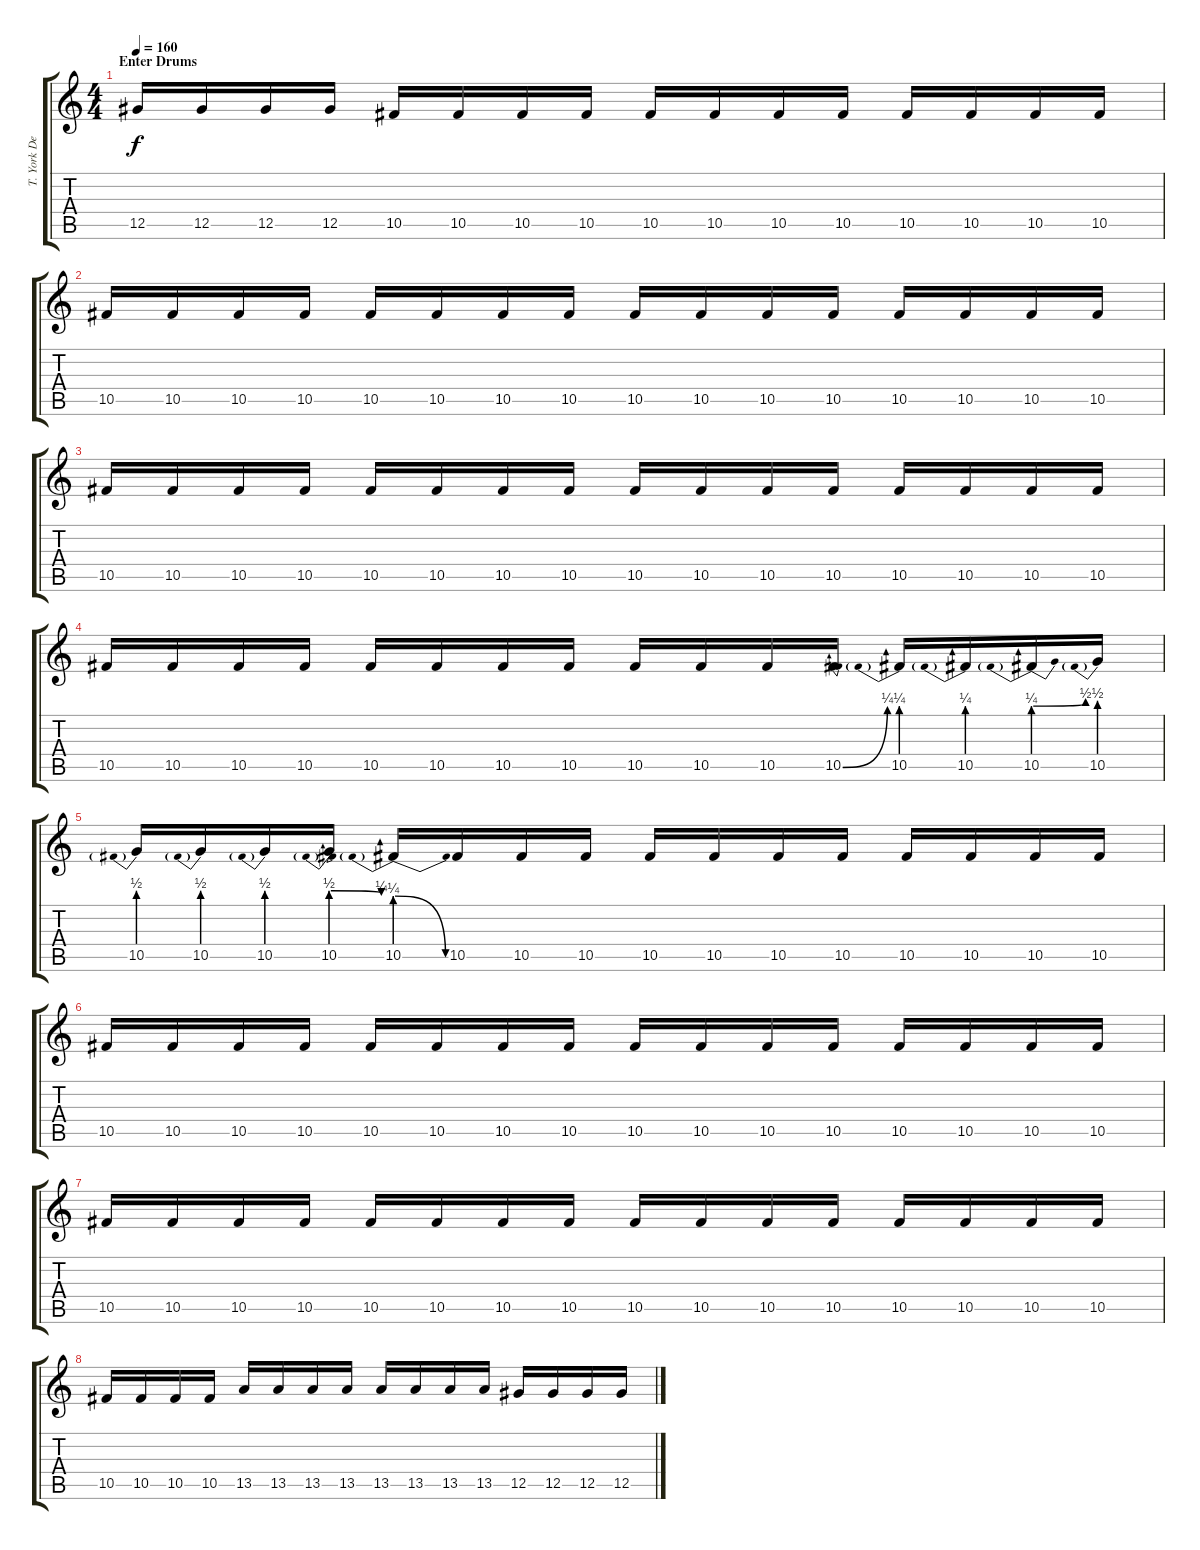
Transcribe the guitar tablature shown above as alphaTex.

\track ("T. York Delay" "T. York De") {instrument distortionguitar}
\staff {score tabs}
\tuning (Eb4 Bb3 Gb3 Db3 Ab2 Db2) {hide}
\ts (4 4)
\section ("" "Enter Drums")
\tempo 160
\clef g2
\ks c
12.5.16{dy f} 12.5.16 12.5.16 12.5.16 10.5.16 10.5.16 10.5.16 10.5.16 10.5.16 10.5.16 10.5.16 10.5.16 10.5.16 10.5.16 10.5.16 10.5.16 |
10.5.16 10.5.16 10.5.16 10.5.16 10.5.16 10.5.16 10.5.16 10.5.16 10.5.16 10.5.16 10.5.16 10.5.16 10.5.16 10.5.16 10.5.16 10.5.16 |
10.5.16 10.5.16 10.5.16 10.5.16 10.5.16 10.5.16 10.5.16 10.5.16 10.5.16 10.5.16 10.5.16 10.5.16 10.5.16 10.5.16 10.5.16 10.5.16 |
10.5.16 10.5.16 10.5.16 10.5.16 10.5.16 10.5.16 10.5.16 10.5.16 10.5.16 10.5.16 10.5.16 10.5{be (bend 0 0 60 1)}.16 10.5{be (prebend 0 1 60 1)}.16 10.5{be (prebend 0 1 60 1)}.16 10.5{be (prebendbend 0 1 60 2)}.16 10.5{be (prebend 0 2 60 2)}.16 |
10.5{be (prebend 0 2 60 2)}.16 10.5{be (prebend 0 2 60 2)}.16 10.5{be (prebend 0 2 60 2)}.16 10.5{be (prebendrelease 0 2 60 1)}.16 10.5{be (prebendrelease 0 1 60 0)}.16 10.5.16 10.5.16 10.5.16 10.5.16 10.5.16 10.5.16 10.5.16 10.5.16 10.5.16 10.5.16 10.5.16 |
10.5.16 10.5.16 10.5.16 10.5.16 10.5.16 10.5.16 10.5.16 10.5.16 10.5.16 10.5.16 10.5.16 10.5.16 10.5.16 10.5.16 10.5.16 10.5.16 |
10.5.16 10.5.16 10.5.16 10.5.16 10.5.16 10.5.16 10.5.16 10.5.16 10.5.16 10.5.16 10.5.16 10.5.16 10.5.16 10.5.16 10.5.16 10.5.16 |
10.5.16 10.5.16 10.5.16 10.5.16 13.5.16 13.5.16 13.5.16 13.5.16 13.5.16 13.5.16 13.5.16 13.5.16 12.5.16 12.5.16 12.5.16 12.5.16
